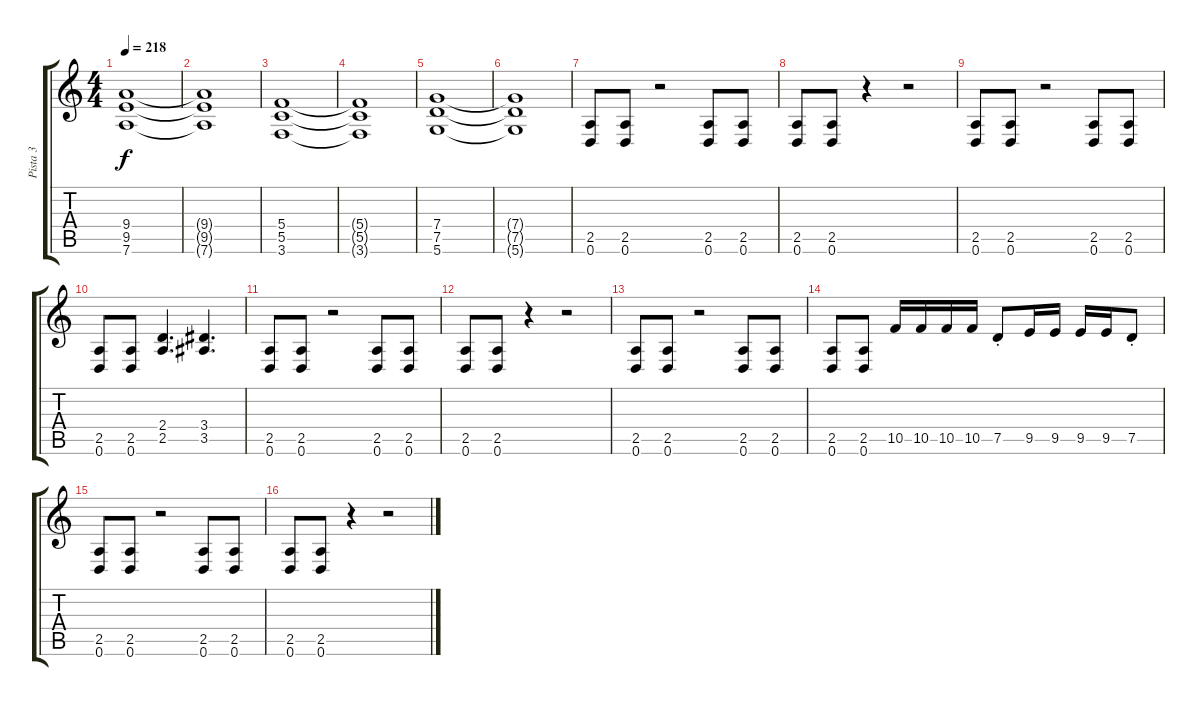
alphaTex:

\track ("Pista 3" "Pista 3") {instrument distortionguitar}
\staff {score tabs}
\tuning (D4 A3 F3 C3 G2 D2) {hide}
\ts (4 4)
\tempo 218
\clef g2
\ks c
(9.4{t} 9.5{t} 7.6{t}).1{dy f} |
(9.4{t} 9.5{t} 7.6{t}).1 |
(5.4 5.5 3.6).1 |
(5.4{t} 5.5{t} 3.6{t}).1 |
(7.4 7.5 5.6).1 |
(7.4{t} 7.5{t} 5.6{t}).1 |
(2.5 0.6).8 (2.5 0.6).8 r.2 (2.5 0.6).8 (2.5 0.6).8 |
(2.5 0.6).8 (2.5 0.6).8 r.4 r.2 |
(2.5 0.6).8 (2.5 0.6).8 r.2 (2.5 0.6).8 (2.5 0.6).8 |
(2.5 0.6).8 (2.5 0.6).8 (2.4 2.5).4{d} (3.4 3.5).4{d} |
(2.5 0.6).8 (2.5 0.6).8 r.2 (2.5 0.6).8 (2.5 0.6).8 |
(2.5 0.6).8 (2.5 0.6).8 r.4 r.2 |
(2.5 0.6).8 (2.5 0.6).8 r.2 (2.5 0.6).8 (2.5 0.6).8 |
(2.5 0.6).8 (2.5 0.6).8 10.5.16 10.5.16 10.5.16 10.5.16 7.5{st}.8 9.5.16 9.5.16 9.5.16 9.5.16 7.5{st}.8 |
(2.5 0.6).8 (2.5 0.6).8 r.2 (2.5 0.6).8 (2.5 0.6).8 |
(2.5 0.6).8 (2.5 0.6).8 r.4 r.2
